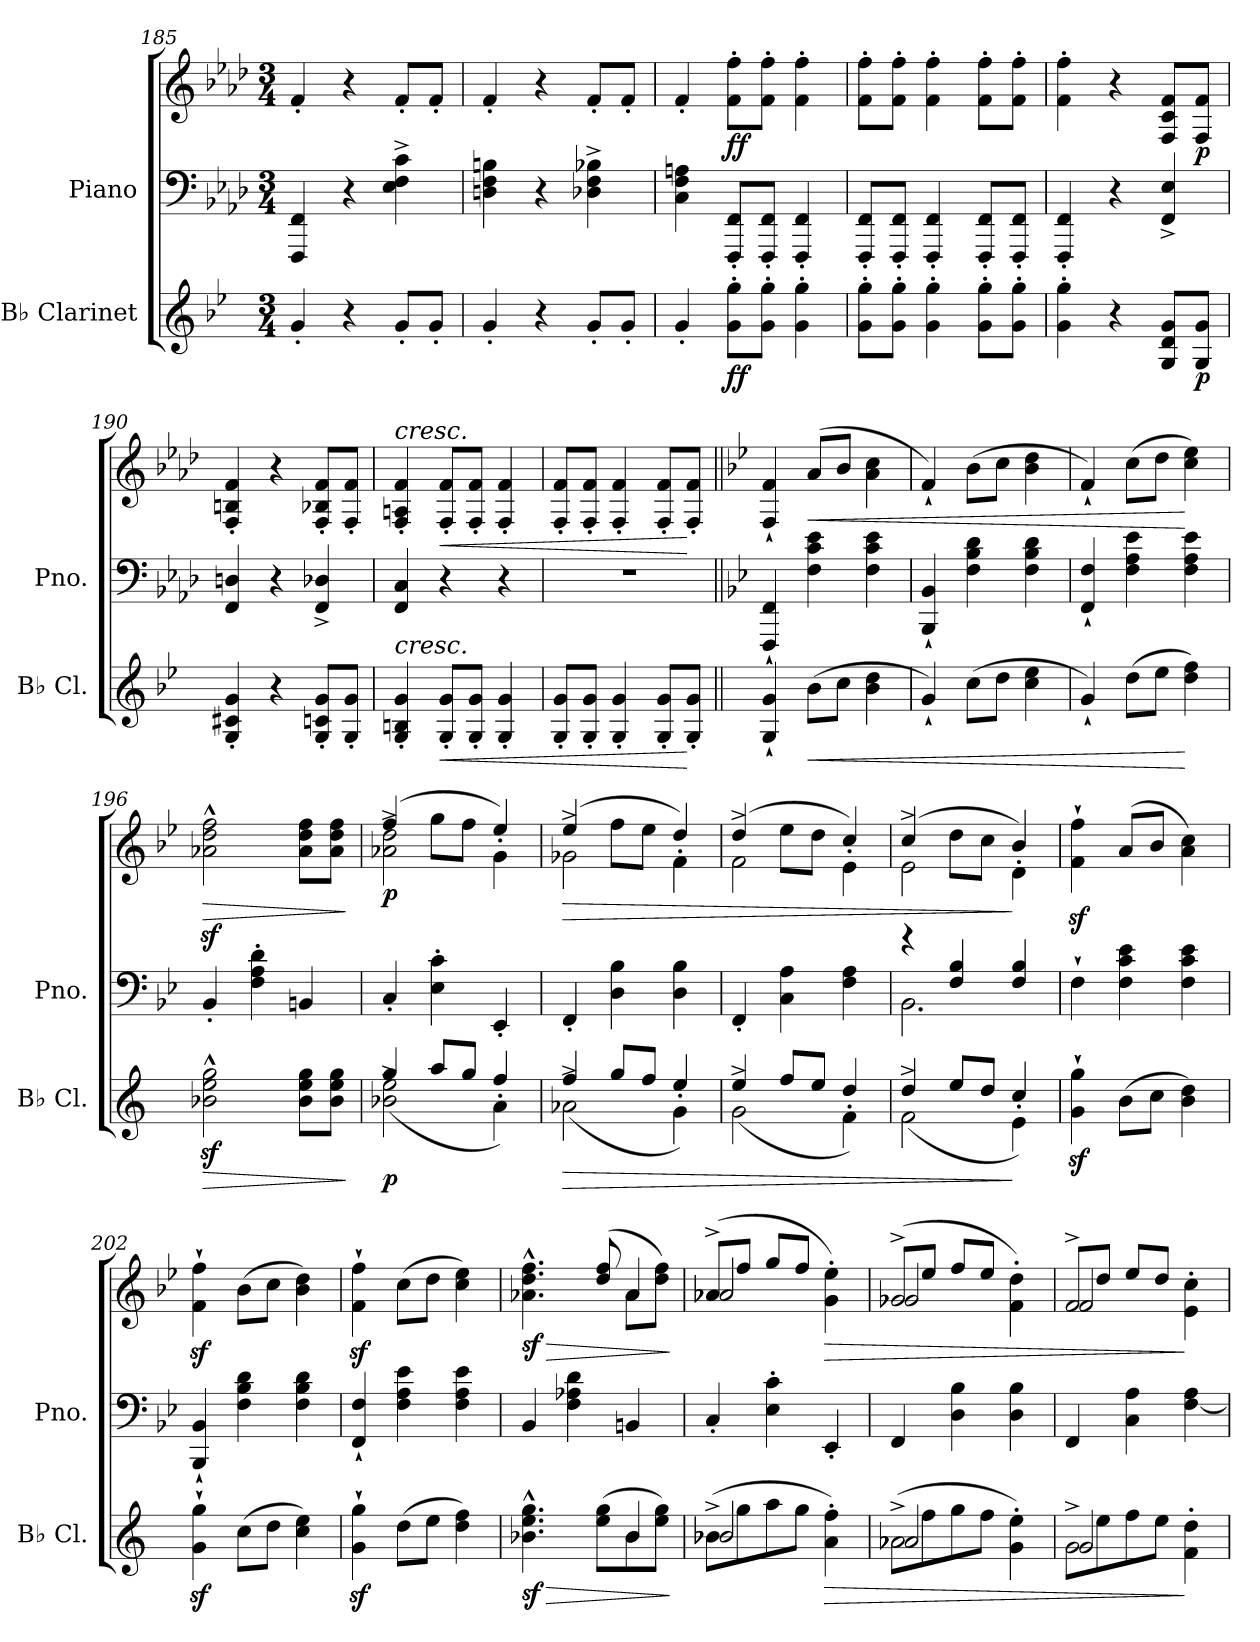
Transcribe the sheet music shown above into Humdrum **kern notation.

**kern	**dynam	**kern	**kern	**dynam
*part2	*part2	*part1	*part1	*part1
*staff3	*staff3	*staff2	*staff1	*staff1/2
*I"B♭ Clarinet	*	*I"Piano	*	*
*I'B♭ Cl.	*	*I'Pno.	*	*
*clefG2	*	*clefF4	*clefG2	*
*ITrd1c2	*	*	*	*
*k[b-e-a-d-]	*	*k[b-e-a-d-]	*k[b-e-a-d-]	*
*M3/4	*	*M3/4	*M3/4	*
=185	=185	=185	=185	=185
4f'/	.	4FFF/ 4FF/	4f'/	.
4r	.	4r	4r	.
8f'/L	.	4E-\^ 4F\^ 4c\^	8f'/L	.
8f'/J	.	.	8f'/J	.
=186	=186	=186	=186	=186
4f'/	.	4Dn\ 4F\ 4Bn\	4f'/	.
4r	.	4r	4r	.
8f'/L	.	4D-X\^ 4F\^ 4B-X\^	8f'/L	.
8f'/J	.	.	8f'/J	.
=187	=187	=187	=187	=187
4f'/	.	4C\ 4F\ 4An\	4f'/	.
!	!LO:DY:b	!	!	!LO:DY:b
8f\' 8ff\'L	ff	8FFF'/ 8FF'/L	8f'\ 8ff'\L	ff
8f\' 8ff\'J	.	8FFF'/ 8FF'/J	8f'\ 8ff'\J	.
4f\' 4ff\'	.	4FFF/' 4FF/'	4f\' 4ff\'	.
=188	=188	=188	=188	=188
8f\' 8ff\'L	.	8FFF'/ 8FF'/L	8f'\ 8ff'\L	.
8f\' 8ff\'J	.	8FFF'/ 8FF'/J	8f'\ 8ff'\J	.
4f\' 4ff\'	.	4FFF/' 4FF/'	4f\' 4ff\'	.
8f\' 8ff\'L	.	8FFF'/ 8FF'/L	8f'\ 8ff'\L	.
8f\' 8ff\'J	.	8FFF'/ 8FF'/J	8f'\ 8ff'\J	.
=189	=189	=189	=189	=189
4f\' 4ff\'	.	4FFF/' 4FF/'	4f\' 4ff\'	.
4r	.	4r	4r	.
8F/ 8c/ 8f/L	.	4FF/^ 4E-/^	8F/ 8c/ 8f/L	.
!	!LO:DY:b	!	!	!LO:DY:b
8F/ 8f/J	p	.	8F/ 8f/J	p
=190	=190	=190	=190	=190
4F/' 4Bn/' 4f/'	.	4FF/ 4Dn/	4F/' 4Bn/' 4f/'	.
4r	.	4r	4r	.
8F/' 8B-X/' 8f/'L	.	4FF/^ 4D-X/^	8F'/ 8B-X'/ 8f'/L	.
8F/' 8f/'J	.	.	8F'/ 8f'/J	.
=191	=191	=191	=191	=191
!	!	!	!LO:TX:a:i:t=cresc.	!
!LO:TX:a:i:t=cresc.	!	!	!	!
4F/' 4An/' 4f/'	.	4FF/ 4C/	4F/' 4An/' 4f/'	.
!	!LO:HP:b	!	!	!LO:HP:b
8F/' 8f/'L	<	4r	8F'/ 8f'/L	<
8F/' 8f/'J	.	.	8F'/ 8f'/J	.
4F/' 4f/'	.	4r	4F/' 4f/'	.
!!LO:LB:g=z
=192	=192	=192	=192	=192
8F/' 8f/'L	.	2.r	8F'/ 8f'/L	.
8F/' 8f/'J	.	.	8F'/ 8f'/J	.
4F/' 4f/'	.	.	4F/' 4f/'	.
8F/' 8f/'L	.	.	8F'/ 8f'/L	.
8F/' 8f/'J	[	.	8F'/ 8f'/J	[
=193||	=193||	=193||	=193||	=193||
*k[b-e-]	*	*k[b-e-]	*k[b-e-]	*
4F/` 4f/`	.	4FFF/` 4FF/`	4F/` 4f/`	.
!	!LO:HP:b	!	!	!LO:HP:b
(>8a\L	<	4F\ 4c\ 4e-\	(>8a/L	<
8b-\J	.	.	8b-/J	.
4a\ 4cc\	.	4F\ 4c\ 4e-\	4a\ 4cc\	.
=194	=194	=194	=194	=194
4f`/)	.	4BBB-/` 4BB-/`	4f`/)	.
(>8b-\L	.	4F\ 4B-\ 4d\	(>8b-\L	.
8cc\J	.	.	8cc\J	.
4b-\ 4dd\	.	4F\ 4B-\ 4d\	4b-\ 4dd\	.
=195	=195	=195	=195	=195
4f`/)	.	4FF/` 4F/`	4f`/)	.
(>8cc\L	.	4F\ 4A\ 4e-\	(>8cc\L	.
8dd\J	.	.	8dd\J	.
4cc\ 4ee-\)	[	4F\ 4A\ 4e-\	4cc\ 4ee-\)	[
=196	=196	=196	=196	=196
!	!LO:HP:b	!	!	!LO:HP:b
2a-X\z<^^ 2dd\z<^^ 2ff\z<^^	>	4BB-'/	2a-X\z<^^ 2dd\z<^^ 2ff\z<^^	>
.	.	4F\' 4A\' 4d\'	.	.
8a-\ 8dd\ 8ff\L	.	4BBn/	8a-\ 8dd\ 8ff\L	.
8a-\ 8dd\ 8ff\J	.	.	8a-\ 8dd\ 8ff\J	.
.	]	.	.	]
=197	=197	=197	=197	=197
*^	*	*	*^	*
!	!	!LO:DY:b	!	!	!	!LO:DY:b
2a-X\^ 2dd\^	(>4ff/	p	4C'/	2a-X\^ 2dd\^	(>4ff/	p
.	8gg/L	.	4E-\' 4c\'	.	8gg\L	.
.	8ff/J	.	.	.	8ff\J	.
4g\	4ee-'/)	.	4EE-'/	4g\	4ee-'/)	.
=198	=198	=198	=198	=198	=198	=198
!	!	!LO:HP:b	!	!	!	!LO:HP:b
2g-X^\	(>4ee-/	>	4FF'/	2g-X^\	(>4ee-/	>
.	8ff/L	.	4D\ 4B-\	.	8ff\L	.
.	8ee-/J	.	.	.	8ee-\J	.
4f\	4dd'/)	.	4D\ 4B-\	4f\	4dd'/)	.
=199	=199	=199	=199	=199	=199	=199
2f^\	(>4dd/	.	4FF'/	2f^\	(>4dd/	.
.	8ee-/L	.	4C\ 4A\	.	8ee-\L	.
.	8dd/J	.	.	.	8dd\J	.
4e-\	4cc'/)	.	4F\ 4A\	4e-\	4cc'/)	.
=200	=200	=200	=200	=200	=200	=200
*	*	*	*^	*	*	*
2e-^\	(>4cc/	.	2.BB-\	4rg	2e-^\	(>4cc/	.
.	8dd/L	.	.	4F/ 4B-/	.	8dd\L	.
.	8cc/J	.	.	.	.	8cc\J	.
4d\	4b-'/)	]	.	4F/ 4B-/	4d\	4b-'/)	]
*v	*v	*	*	*	*	*	*
*	*	*v	*v	*	*	*
*	*	*	*v	*v	*
!!LO:PB:g=z
=201	=201	=201	=201	=201
4f\z<` 4ff\z<`	.	4F`\	4f\z<` 4ff\z<`	.
(>8a\L	.	4F\ 4c\ 4e-\	(>8a/L	.
8b-\J	.	.	8b-/J	.
4a\ 4cc\)	.	4F\ 4c\ 4e-\	4a\ 4cc\)	.
=202	=202	=202	=202	=202
4f\z<` 4ff\z<`	.	4BBB-/` 4BB-/`	4f\z<` 4ff\z<`	.
(>8b-\L	.	4F\ 4B-\ 4d\	(>8b-\L	.
8cc\J	.	.	8cc\J	.
4b-\ 4dd\)	.	4F\ 4B-\ 4d\	4b-\ 4dd\)	.
=203	=203	=203	=203	=203
4f\z<` 4ff\z<`	.	4FF/` 4F/`	4f\z<` 4ff\z<`	.
(>8cc\L	.	4F\ 4A\ 4e-\	(>8cc\L	.
8dd\J	.	.	8dd\J	.
4cc\ 4ee-\)	.	4F\ 4A\ 4e-\	4cc\ 4ee-\)	.
=204	=204	=204	=204	=204
!	!LO:HP:b	!	!	!LO:HP:b
*^	*	*	*^	*
!	!	!LO:DY:n=1:b	!	!	!	!LO:DY:n=1:b
4.a-X\^^ 4.dd\^^ 4.ff\^^	2ryy	> sf	4BB-/	4.a-X\^^ 4.dd\^^ 4.ff\^^	2ryy	> sf
.	.	.	4F\ 4A-X\ 4d\	.	.	.
(>8dd\ 8ff\L	.	.	.	(>8dd/ 8ff/	.	.
8a-\	4a-/	.	4BBn/	8a-\L	4a-/	.
8dd\ 8ff\J)	.	.	.	8dd\ 8ff\J)	.	.
*v	*v	*	*	*v	*v	*
.	]	.	.	]
=205	=205	=205	=205	=205
!LO:N:head=open	!	!	!LO:N:head=open	!
*^	*	*	*^	*
(>8a-X^\L	2a-/	.	4C'/	(>8a-X^/L	2a-/	.
8ff\	.	.	.	8ff/J	.	.
8gg\	.	.	4E-\' 4c\'	8gg/L	.	.
8ff\J	.	.	.	8ff/J	.	.
!	!	!LO:HP:b	!	!	!	!LO:HP:b
4g\' 4ee-\')	4ryy	>	4EE-'/	4g\' 4ee-\')	4ryy	>
=206	=206	=206	=206	=206	=206	=206
!LO:N:head=open	!	!	!	!LO:N:head=open	!	!
(>8g-X^\L	2g-/	.	4FF/	(>8g-X^/L	2g-/	.
8ee-\	.	.	.	8ee-/J	.	.
8ff\	.	.	4D\ 4B-\	8ff/L	.	.
8ee-\J	.	.	.	8ee-/J	.	.
4f\' 4dd\')	4ryy	.	4D\ 4B-\	4f\' 4dd\')	4ryy	.
=207	=207	=207	=207	=207	=207	=207
!LO:N:head=open	!	!	!	!LO:N:head=open	!	!
8f^\L	2f/	.	4FF/	8f^/L	2f/	.
8dd\	.	.	.	8dd/J	.	.
8ee-\	.	.	4C\ 4A\	8ee-/L	.	.
8dd\J	.	.	.	8dd/J	.	.
4e-\' 4cc\'	4ryy	]	[4F\ 4A\	4e-\' 4cc\'	4ryy	]
*v	*v	*	*	*v	*v	*
=	=	=	=	=
*-	*-	*-	*-	*-
